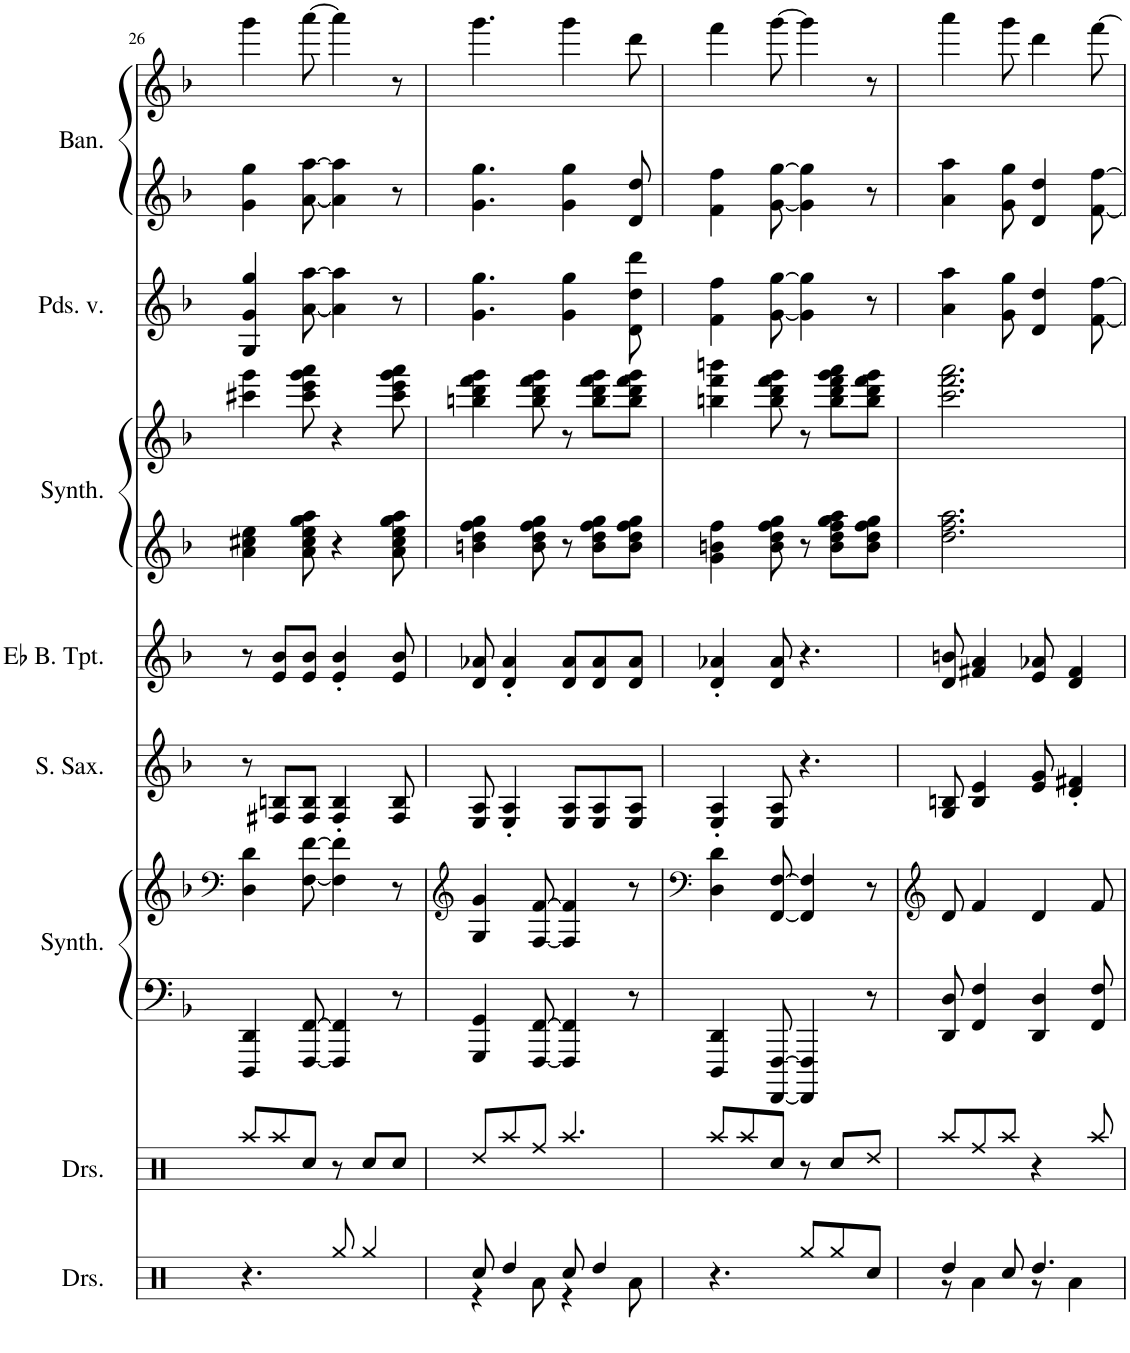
**kern	**kern	**kern	**kern	**kern	**kern	**kern	**kern	**kern	**kern	**kern
*part8	*part7	*part6	*part6	*part5	*part4	*part3	*part3	*part2	*part1	*part1
*staff11	*staff10	*staff9	*staff8	*staff7	*staff6	*staff5	*staff4	*staff3	*staff2	*staff1
*I"Drumset	*I"Drumset	*I"Brass Synthesizer	*	*I"Soprano Saxophone	*I"Eb Bass Trumpet	*I"Pad Synthesizer	*	*I"Pardessus de viole	*I"Bandoneon	*
*I'Drs.	*I'Drs.	*I'Synth.	*	*I'S. Sax.	*I'Eb B. Tpt.	*I'Synth.	*	*I'Pds. v.	*I'Ban.	*
!!LO:PB:g=z
*clefX	*clefX	*clefF4	*clefF4	*clefG2	*clefG2	*clefG2	*clefG2	*clefG2	*clefG2	*clefG2
*	*	*	*	*Trd1c2	*Trd5c9	*	*	*	*	*
*k[]	*k[]	*k[b-]	*k[b-]	*k[b-]	*k[b-]	*k[b-]	*k[b-]	*k[b-]	*k[b-]	*k[b-]
*M6/8	*M6/8	*M6/8	*M6/8	*M6/8	*M6/8	*M6/8	*M6/8	*M6/8	*M6/8	*M6/8
=26	=26	=26	=26	=26	=26	=26	=26	=26	=26	=26
4.r	8Raa/L	4DDD/ 4DD/	4D\ 4d\	8r	8r	4a\ 4cc#X\ 4ee\	4ccc#X\ 4ggg\	4G/ 4g/ 4gg/	4g\ 4gg\	4ggg\
.	8Raa/	.	.	8F#X/ 8Bn/L	8e/ 8b-/L	.	.	.	.	.
.	8Rcc/J	[8FFF/ [8FF/	[8F\ [8f\	8F#/ 8B/J	8e/ 8b-/J	8a\ 8cc#\ 8ee\ 8gg\ 8aa\	8ccc#\ 8eee\ 8ggg\ 8aaa\	[8a\ [8aa\	[8a\ [8aa\	[8aaa\
8Rgg/	8r	4FFF/] 4FF/]	4F\] 4f\]	4F#/' 4B/'	4e/' 4b-/'	4r	4r	4a\] 4aa\]	4a\] 4aa\]	4aaa\]
4Rgg/	8Rcc/L	.	.	.	.	.	.	.	.	.
.	8Rcc/J	8r	8r	8F#/ 8B/	8e/ 8b-/	8a\ 8cc#\ 8ee\ 8gg\ 8aa\	8ccc#\ 8eee\ 8ggg\ 8aaa\	8r	8r	8r
=27	=27	=27	=27	=27	=27	=27	=27	=27	=27	=27
*	*	*	*clefG2	*	*	*	*	*	*	*
*^	*	*	*	*	*	*	*	*	*	*
8Rcc/	4r	8Rdd/L	4GGG/ 4GG/	4G/ 4g/	8E/ 8A/	8d/ 8a-X/	4bn\ 4dd\ 4ff\ 4gg\	4bbn\ 4ddd\ 4fff\ 4ggg\	4.g\ 4.gg\	4.g\ 4.gg\	4.ggg\
4Rdd/	.	8Raa/	.	.	4E/' 4A/'	4d/' 4a-/'	.	.	.	.	.
.	8Ra\	8Rff/J	[8FFF/ [8FF/	[8F/ [8f/	.	.	8b\ 8dd\ 8ff\ 8gg\	8bb\ 8ddd\ 8fff\ 8ggg\	.	.	.
8Rcc/	4r	4.Raa/	4FFF/] 4FF/]	4F/] 4f/]	8E/ 8A/L	8d/ 8a-/L	8r	8r	4g\ 4gg\	4g\ 4gg\	4ggg\
4Rdd/	.	.	.	.	8E/ 8A/	8d/ 8a-/	8b\ 8dd\ 8ff\ 8gg\L	8bb\ 8ddd\ 8fff\ 8ggg\L	.	.	.
.	8Ra\	.	8r	8r	8E/ 8A/J	8d/ 8a-/J	8b\ 8dd\ 8ff\ 8gg\J	8bb\ 8ddd\ 8fff\ 8ggg\J	8d\ 8dd\ 8ddd\	8d/ 8dd/	8ddd\
*v	*v	*	*	*	*	*	*	*	*	*	*
=28	=28	=28	=28	=28	=28	=28	=28	=28	=28	=28
*	*	*	*clefF4	*	*	*	*	*	*	*
4.r	8Raa/L	4DDD/ 4DD/	4D\ 4d\	4E/' 4A/'	4d/' 4a-X/'	4g\ 4bn\ 4ff\	4bbn\ 4fff\ 4bbbn\	4f\ 4ff\	4f\ 4ff\	4fff\
.	8Raa/	.	.	.	.	.	.	.	.	.
.	8Rcc/J	[8FFFF/ [8FFF/	[8FF/ [8F/	8E/ 8A/	8d/ 8a-/	8b\ 8dd\ 8ff\ 8gg\	8bb\ 8ddd\ 8fff\ 8ggg\	[8g\ [8gg\	[8g\ [8gg\	[8ggg\
8Rgg/L	8r	4FFFF/] 4FFF/]	4FF/] 4F/]	4.r	4.r	8r	8r	4g\] 4gg\]	4g\] 4gg\]	4ggg\]
8Rgg/	8Rcc/L	.	.	.	.	8b\ 8dd\ 8ff\ 8gg\ 8aa\L	8bb\ 8ddd\ 8fff\ 8ggg\ 8aaa\L	.	.	.
8Rcc/J	8Rdd/J	8r	8r	.	.	8b\ 8dd\ 8ff\ 8gg\J	8bb\ 8ddd\ 8fff\ 8ggg\J	8r	8r	8r
=29	=29	=29	=29	=29	=29	=29	=29	=29	=29	=29
*	*	*	*clefG2	*	*	*	*	*	*	*
*^	*	*	*	*	*	*	*	*	*	*
4Rdd/	8r	8Raa/L	8DD/ 8D/	8d/	8G/ 8Bn/	8d/ 8bn/	2.dd\ 2.ff\ 2.aa\	2.ccc\ 2.fff\ 2.aaa\	4a\ 4aa\	4a\ 4aa\	4aaa\
.	4Ra\	8Rff/	4FF/ 4F/	4f/	4B/ 4e/	4f#X/ 4a/	.	.	.	.	.
8Rcc/	.	8Raa/J	.	.	.	.	.	.	8g\ 8gg\	8g\ 8gg\	8ggg\
4.Rdd/	8r	4r	4DD/ 4D/	4d/	8e/ 8g/	8e/ 8a-X/	.	.	4d/ 4dd/	4d/ 4dd/	4ddd\
.	4Ra\	.	.	.	4d/' 4f#X/'	4d/ 4f#/	.	.	.	.	.
.	.	8Raa/	8FF/ 8F/	8f/	.	.	.	.	[8f\ [8ff\	[8f\ [8ff\	[8fff\
*v	*v	*	*	*	*	*	*	*	*	*	*
=	=	=	=	=	=	=	=	=	=	=
*-	*-	*-	*-	*-	*-	*-	*-	*-	*-	*-
